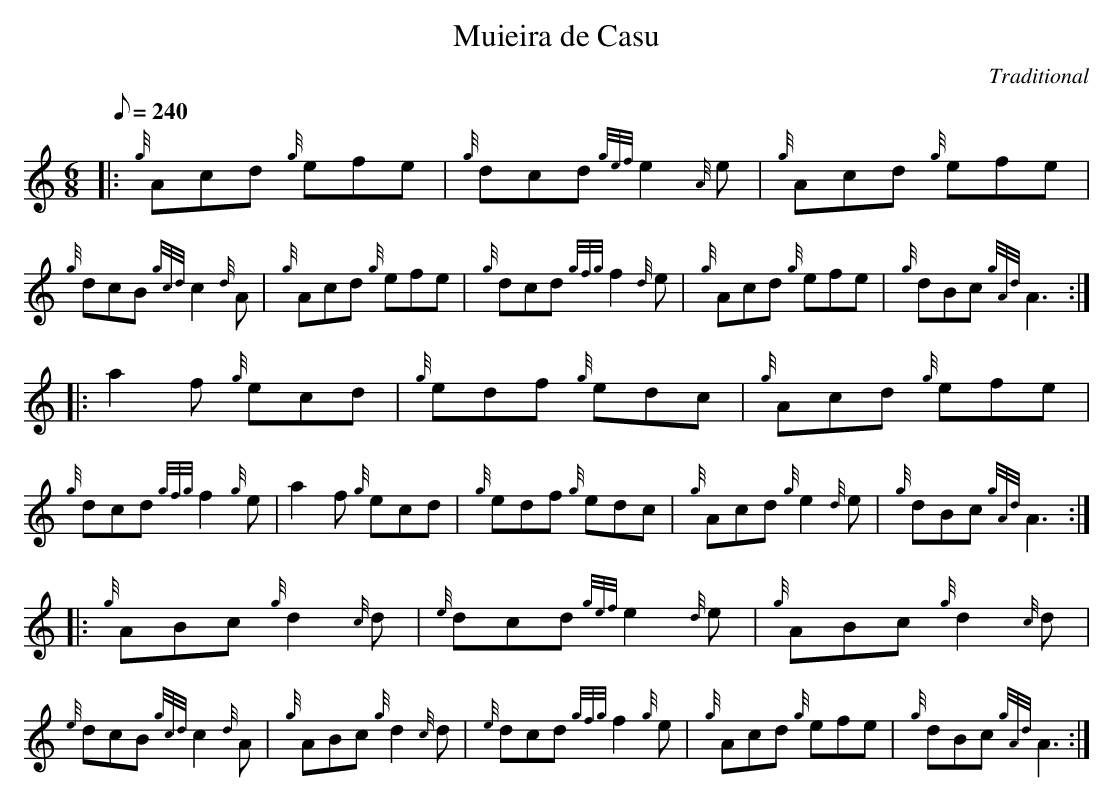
X:1
T:Muieira de Casu
C:Traditional
M:6/8
K:HP
L:1
Q:240
K:HP
|:{g}A1c1d1 {g}e1f1e1|{g}d1c1d1 {gef}e2{A}e1|{g}A1c1d1 {g}e1f1e1|{g}d1c1B1 {gcd}c2{d}A1|{g}A1c1d1 {g}e1f1e1|{g}d1c1d1 {gfg}f2{d}e1|{g}A1c1d1 {g}e1f1e1|{g}d1B1c1 {gAd}A3 :|!
|:a2f1 {g}e1c1d1|{g}e1d1f1 {g}e1d1c1|{g}A1c1d1 {g}e1f1e1 |{g}d1c1d1 {gfg}f2{g}e1|a2f1 {g}e1c1d1|{g}e1d1f1 {g}e1d1c1|{g}A1c1d1 {g}e2{d}e1|{g}d1B1c1 {gAd}A3 :|!
|:{g}A1B1c1 {g}d2{c}d1|{e}d1c1d1 {gef}e2{d}e1|{g}A1B1c1 {g}d2{c}d1|{e}d1c1B1 {gcd}c2{d}A1|{g}A1B1c1 {g}d2{c}d1|{e}d1c1d1 {gfg}f2{g}e1|{g}A1c1d1 {g}e1f1e1 |{g}d1B1c1 {gAd}A3 :|
